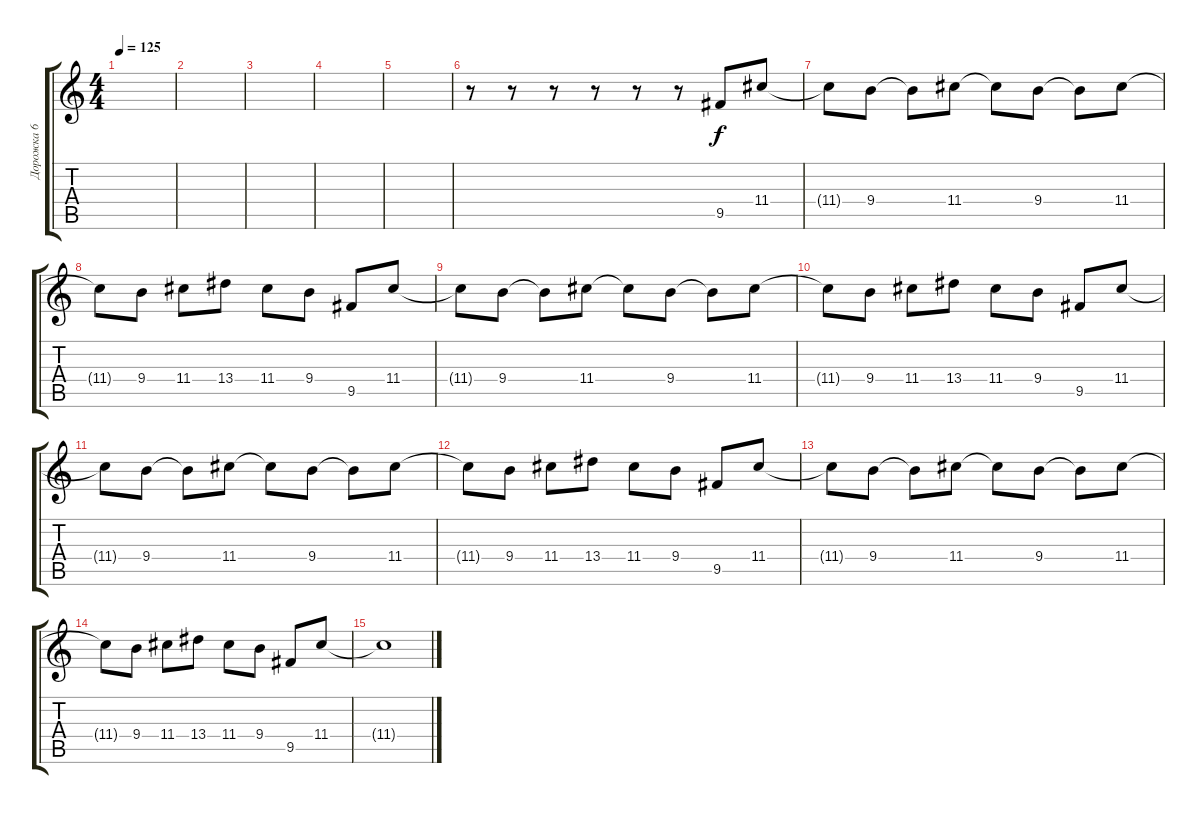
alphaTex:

\track ("Дорожка 6" "Дорожка 6") {instrument distortionguitar}
\staff {score tabs}
\tuning (E4 B3 G3 D3 A2 E2) {hide}
\ts (4 4)
\tempo 125
\clef g2
\ks c
|
|
|
|
|
r.8 r.8 r.8 r.8 r.8 r.8 9.5.8 11.4.8 |
11.4{t}.8 9.4.8 9.4{t}.8 11.4.8 11.4{t}.8 9.4.8 9.4{t}.8 11.4.8 |
11.4{t}.8 9.4.8 11.4.8 13.4.8 11.4.8 9.4.8 9.5.8 11.4.8 |
11.4{t}.8 9.4.8 9.4{t}.8 11.4.8 11.4{t}.8 9.4.8 9.4{t}.8 11.4.8 |
11.4{t}.8 9.4.8 11.4.8 13.4.8 11.4.8 9.4.8 9.5.8 11.4.8 |
11.4{t}.8 9.4.8 9.4{t}.8 11.4.8 11.4{t}.8 9.4.8 9.4{t}.8 11.4.8 |
11.4{t}.8 9.4.8 11.4.8 13.4.8 11.4.8 9.4.8 9.5.8 11.4.8 |
11.4{t}.8 9.4.8 9.4{t}.8 11.4.8 11.4{t}.8 9.4.8 9.4{t}.8 11.4.8 |
11.4{t}.8 9.4.8 11.4.8 13.4.8 11.4.8 9.4.8 9.5.8 11.4.8 |
11.4{t}.1
